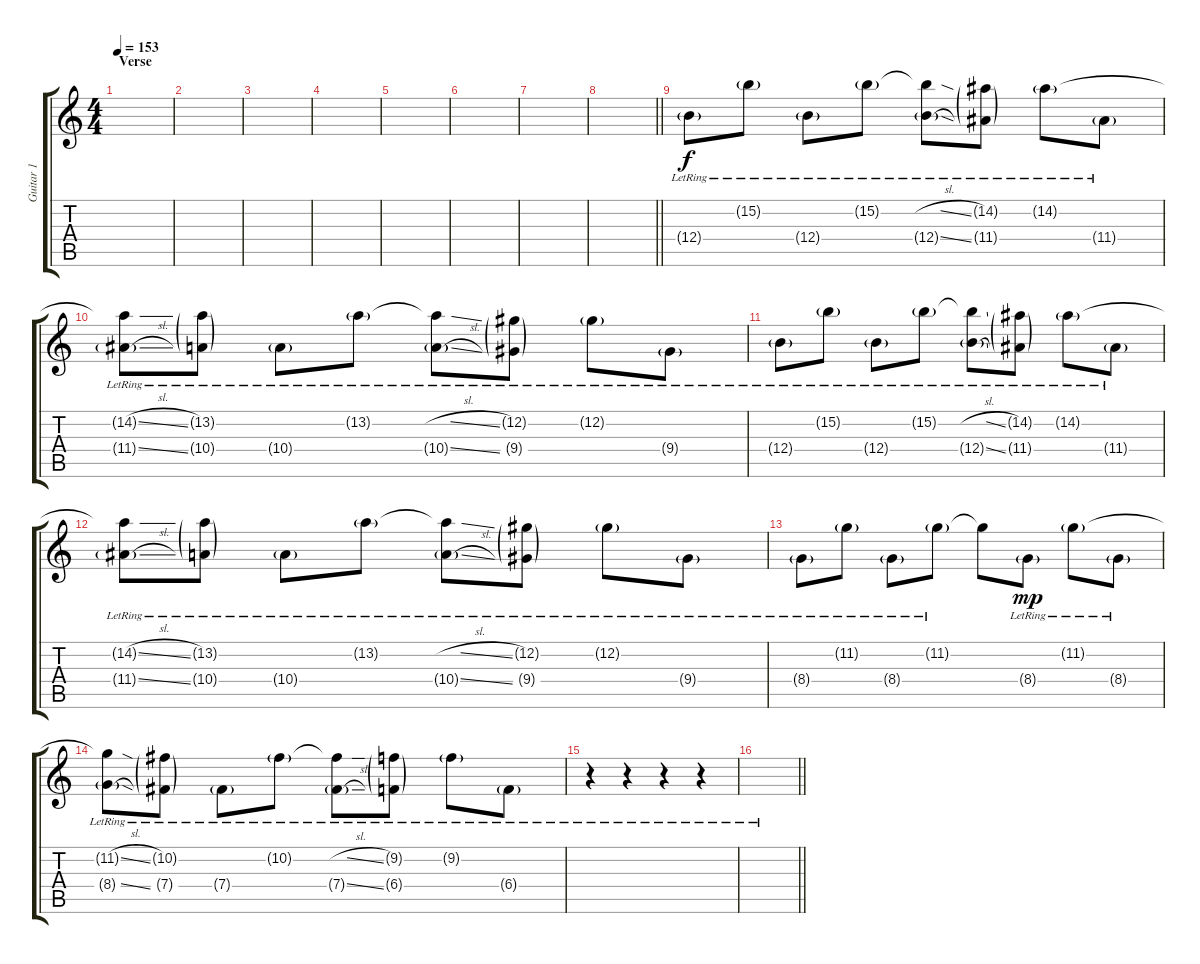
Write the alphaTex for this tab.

\track ("Guitar 1" "Guitar 1") {instrument overdrivenguitar}
\staff {score tabs}
\tuning (Db4 Ab3 E3 B2 Gb2 B1) {hide}
\ts (4 4)
\section ("" "Verse")
\tempo 153
\clef g2
\ks c
|
|
|
|
|
|
|
\barLineRight lightlight
|
\section ("" "")
12.4{g lr}.8 15.2{g lr}.8 12.4{g lr}.8 15.2{g lr}.8 (15.2{sl t} 12.4{sl g lr}).8 (14.2{g lr} 11.4{g lr}).8 14.2{g lr}.8 11.4{g lr}.8 |
(14.2{sl t} 11.4{sl g lr}).8 (13.2{g lr} 10.4{g lr}).8 10.4{g lr}.8 13.2{g lr}.8 (13.2{sl t} 10.4{sl g lr}).8 (12.2{g lr} 9.4{g lr}).8 12.2{g lr}.8 9.4{g lr}.8 |
12.4{g lr}.8 15.2{g lr}.8 12.4{g lr}.8 15.2{g lr}.8 (15.2{sl t} 12.4{sl g lr}).8 (14.2{g lr} 11.4{g lr}).8 14.2{g lr}.8 11.4{g lr}.8 |
(14.2{sl t} 11.4{sl g lr}).8 (13.2{g lr} 10.4{g lr}).8 10.4{g lr}.8 13.2{g lr}.8 (13.2{sl t} 10.4{sl g lr}).8 (12.2{g lr} 9.4{g lr}).8 12.2{g lr}.8 9.4{g lr}.8 |
8.4{g lr}.8 11.2{g lr}.8 8.4{g lr}.8 11.2{g lr}.8 11.2{t}.8{dy f} 8.4{g lr}.8{dy mp} 11.2{g lr}.8 8.4{g lr}.8 |
(11.2{sl t} 8.4{sl g lr}).8 (10.2{g lr} 7.4{g lr}).8 7.4{g lr}.8 10.2{g lr}.8 (10.2{sl t} 7.4{sl g lr}).8 (9.2{g lr} 6.4{g lr}).8 9.2{g lr}.8 6.4{g lr}.8 |
r.4 r.4 r.4 r.4 |
\barLineRight lightlight
